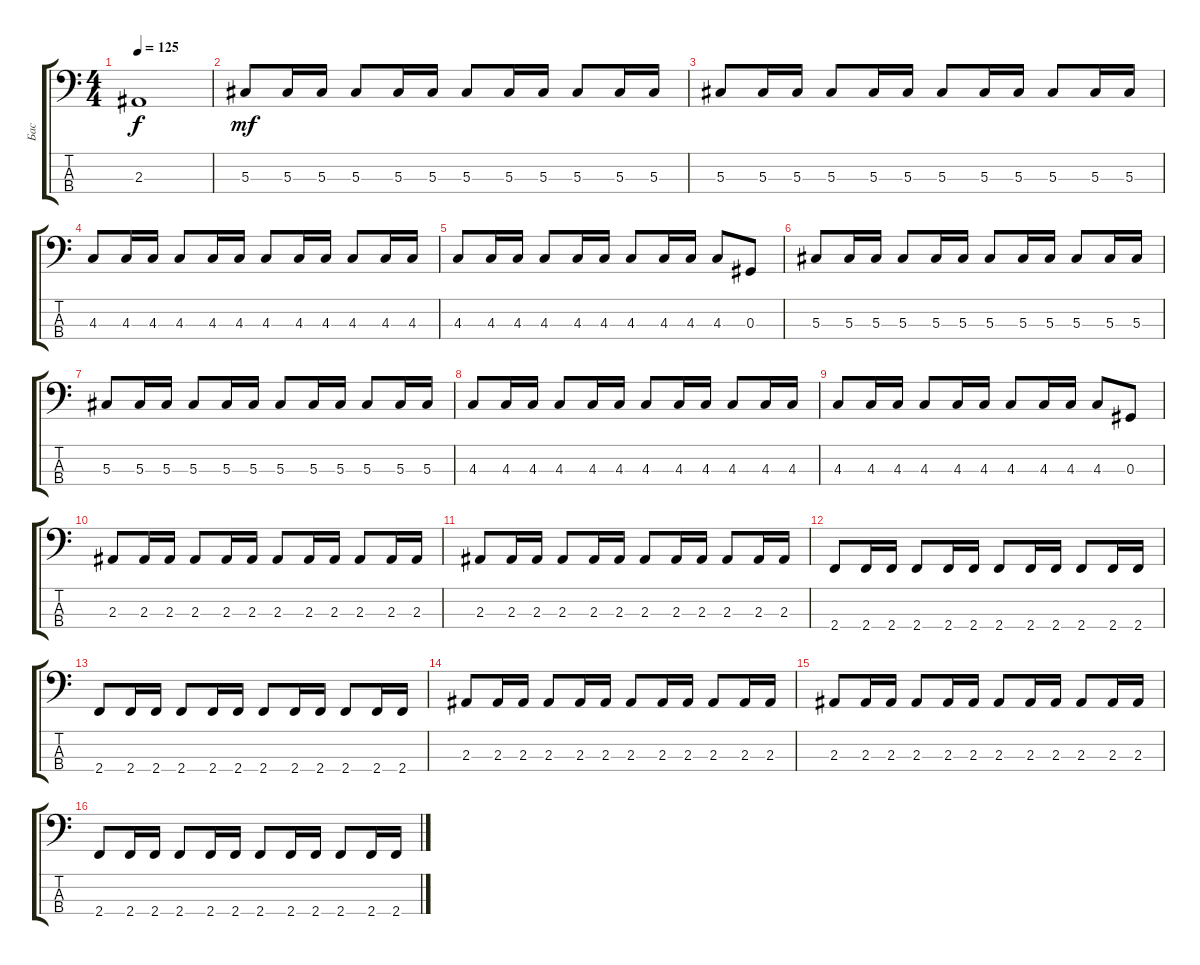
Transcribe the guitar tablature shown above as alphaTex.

\track ("Бас" "Бас") {instrument electricbassfinger}
\staff {score tabs}
\tuning (Gb2 Db2 Ab1 Eb1) {hide}
\ts (4 4)
\tempo 125
\clef f4
\ks c
2.3{t}.1{dy f} |
5.3.8{dy mf} 5.3.16 5.3.16 5.3.8 5.3.16 5.3.16 5.3.8 5.3.16 5.3.16 5.3.8 5.3.16 5.3.16 |
5.3.8 5.3.16 5.3.16 5.3.8 5.3.16 5.3.16 5.3.8 5.3.16 5.3.16 5.3.8 5.3.16 5.3.16 |
4.3.8 4.3.16 4.3.16 4.3.8 4.3.16 4.3.16 4.3.8 4.3.16 4.3.16 4.3.8 4.3.16 4.3.16 |
4.3.8 4.3.16 4.3.16 4.3.8 4.3.16 4.3.16 4.3.8 4.3.16 4.3.16 4.3.8 0.3.8 |
5.3.8 5.3.16 5.3.16 5.3.8 5.3.16 5.3.16 5.3.8 5.3.16 5.3.16 5.3.8 5.3.16 5.3.16 |
5.3.8 5.3.16 5.3.16 5.3.8 5.3.16 5.3.16 5.3.8 5.3.16 5.3.16 5.3.8 5.3.16 5.3.16 |
4.3.8 4.3.16 4.3.16 4.3.8 4.3.16 4.3.16 4.3.8 4.3.16 4.3.16 4.3.8 4.3.16 4.3.16 |
4.3.8 4.3.16 4.3.16 4.3.8 4.3.16 4.3.16 4.3.8 4.3.16 4.3.16 4.3.8 0.3.8 |
2.3.8 2.3.16 2.3.16 2.3.8 2.3.16 2.3.16 2.3.8 2.3.16 2.3.16 2.3.8 2.3.16 2.3.16 |
2.3.8 2.3.16 2.3.16 2.3.8 2.3.16 2.3.16 2.3.8 2.3.16 2.3.16 2.3.8 2.3.16 2.3.16 |
2.4.8 2.4.16 2.4.16 2.4.8 2.4.16 2.4.16 2.4.8 2.4.16 2.4.16 2.4.8 2.4.16 2.4.16 |
2.4.8 2.4.16 2.4.16 2.4.8 2.4.16 2.4.16 2.4.8 2.4.16 2.4.16 2.4.8 2.4.16 2.4.16 |
2.3.8 2.3.16 2.3.16 2.3.8 2.3.16 2.3.16 2.3.8 2.3.16 2.3.16 2.3.8 2.3.16 2.3.16 |
2.3.8 2.3.16 2.3.16 2.3.8 2.3.16 2.3.16 2.3.8 2.3.16 2.3.16 2.3.8 2.3.16 2.3.16 |
2.4.8 2.4.16 2.4.16 2.4.8 2.4.16 2.4.16 2.4.8 2.4.16 2.4.16 2.4.8 2.4.16 2.4.16
